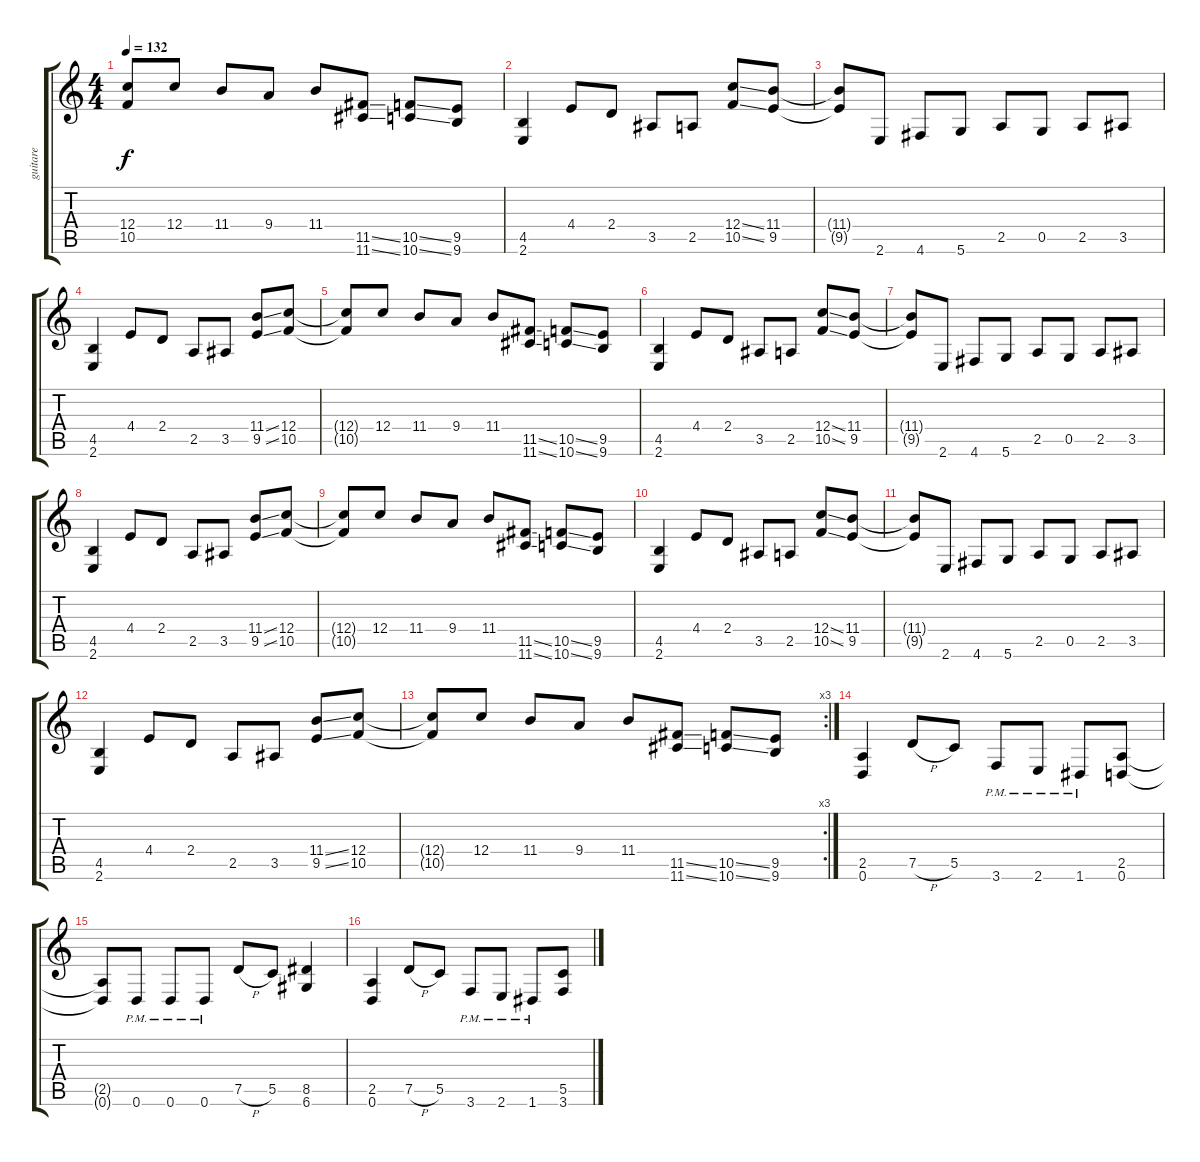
\track ("guitare" "guitare") {instrument distortionguitar}
\staff {score tabs}
\tuning (D4 A3 F3 C3 G2 D2) {hide}
\ts (4 4)
\tempo 132
\clef g2
\ks c
(12.4{t} 10.5{t}).8{dy f} 12.4.8 11.4.8 9.4.8 11.4.8 (11.5{ss} 11.6{ss}).8 (10.5{ss} 10.6{ss}).8 (9.5 9.6).8 |
(4.5 2.6).4 4.4.8 2.4.8 3.5.8 2.5.8 (12.4{ss} 10.5{ss}).8 (11.4 9.5).8 |
(11.4{t} 9.5{t}).8 2.6.8 4.6.8 5.6.8 2.5.8 0.5.8 2.5.8 3.5.8 |
(4.5 2.6).4 4.4.8 2.4.8 2.5.8 3.5.8 (11.4{ss} 9.5{ss}).8 (12.4 10.5).8 |
(12.4{t} 10.5{t}).8 12.4.8 11.4.8 9.4.8 11.4.8 (11.5{ss} 11.6{ss}).8 (10.5{ss} 10.6{ss}).8 (9.5 9.6).8 |
(4.5 2.6).4 4.4.8 2.4.8 3.5.8 2.5.8 (12.4{ss} 10.5{ss}).8 (11.4 9.5).8 |
(11.4{t} 9.5{t}).8 2.6.8 4.6.8 5.6.8 2.5.8 0.5.8 2.5.8 3.5.8 |
(4.5 2.6).4 4.4.8 2.4.8 2.5.8 3.5.8 (11.4{ss} 9.5{ss}).8 (12.4 10.5).8 |
(12.4{t} 10.5{t}).8 12.4.8 11.4.8 9.4.8 11.4.8 (11.5{ss} 11.6{ss}).8 (10.5{ss} 10.6{ss}).8 (9.5 9.6).8 |
(4.5 2.6).4 4.4.8 2.4.8 3.5.8 2.5.8 (12.4{ss} 10.5{ss}).8 (11.4 9.5).8 |
(11.4{t} 9.5{t}).8 2.6.8 4.6.8 5.6.8 2.5.8 0.5.8 2.5.8 3.5.8 |
(4.5 2.6).4 4.4.8 2.4.8 2.5.8 3.5.8 (11.4{ss} 9.5{ss}).8 (12.4 10.5).8 |
\rc 3
(12.4{t} 10.5{t}).8 12.4.8 11.4.8 9.4.8 11.4.8 (11.5{ss} 11.6{ss}).8 (10.5{ss} 10.6{ss}).8 (9.5 9.6).8 |
(2.5 0.6).4 7.5{h}.8 5.5.8 3.6{pm}.8 2.6{pm}.8 1.6{pm}.8 (2.5 0.6).8 |
(2.5{t} 0.6{t}).8 0.6{pm}.8 0.6{pm}.8 0.6{pm}.8 7.5{h}.8 5.5.8 (8.5 6.6).4 |
(2.5 0.6).4 7.5{h}.8 5.5.8 3.6{pm}.8 2.6{pm}.8 1.6{pm}.8 (5.5 3.6).8
